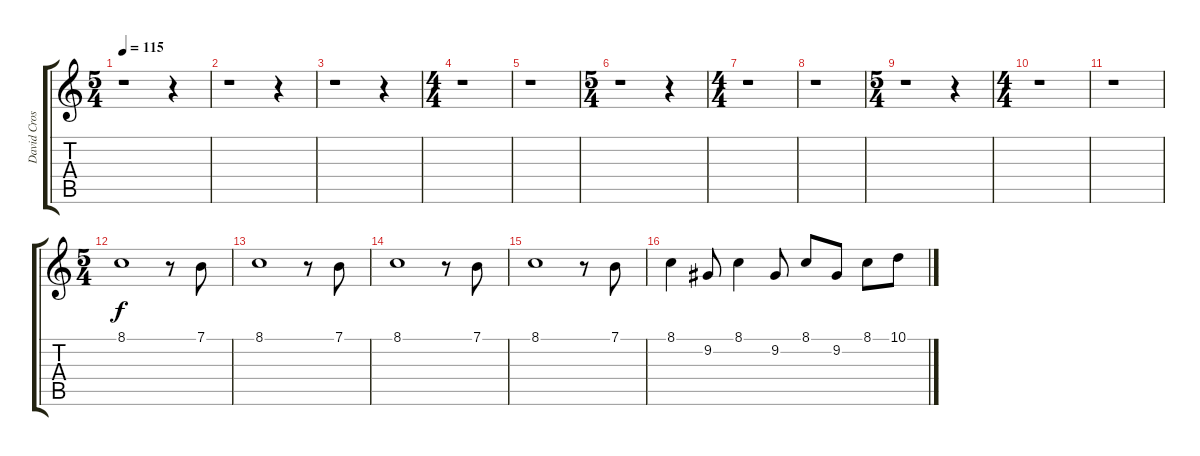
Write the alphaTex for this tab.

\track ("David Cross (violin)" "David Cros") {instrument violin}
\staff {score tabs}
\tuning (E4 B3 G3 D3 A2 E2) {hide}
\ts (5 4)
\tempo 115
\clef g2
\ks c
r.1{dy f} r.4 |
r.1 r.4 |
r.1 r.4 |
\ts (4 4)
r.1 |
r.1 |
\ts (5 4)
r.1 r.4 |
\ts (4 4)
r.1 |
r.1 |
\ts (5 4)
r.1 r.4 |
\ts (4 4)
r.1 |
r.1 |
\ts (5 4)
8.1.1{volume 6} r.8 7.1.8 |
8.1.1 r.8 7.1.8 |
8.1.1 r.8 7.1.8 |
8.1.1 r.8 7.1.8 |
8.1.4 9.2.8 8.1.4 9.2.8 8.1.8 9.2.8 8.1.8 10.1.8
